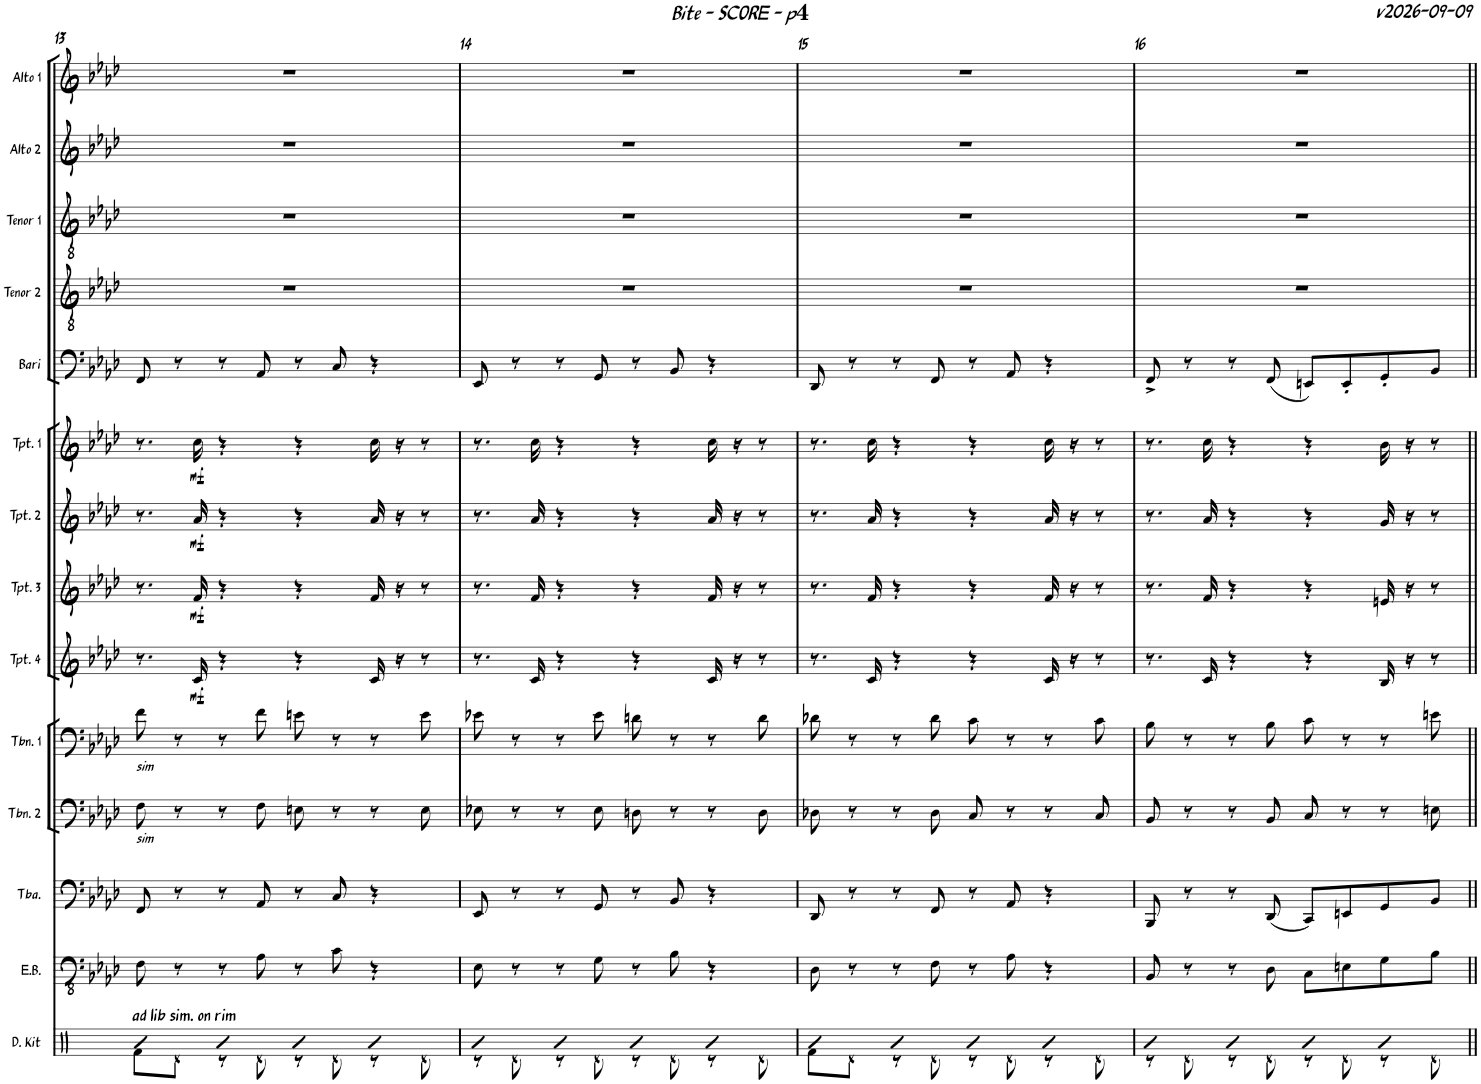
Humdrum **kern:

**kern	**kern	**kern	**kern	**kern	**kern	**dynam	**kern	**dynam	**kern	**dynam	**kern	**dynam	**kern	**kern	**kern	**kern	**kern
*part14	*part13	*part12	*part11	*part10	*part9	*part9	*part8	*part8	*part7	*part7	*part6	*part6	*part5	*part4	*part3	*part2	*part1
*staff14	*staff13	*staff12	*staff11	*staff10	*staff9	*staff9	*staff8	*staff8	*staff7	*staff7	*staff6	*staff6	*staff5	*staff4	*staff3	*staff2	*staff1
*I"Drum Kit	*I"Electric Bass	*I"Tuba	*I"Trombone 2	*I"Trombone 1	*I"Trumpet 4	*	*I"Trumpet 3	*	*I"Trumpet 2	*	*I"Trumpet 1	*	*I"Bari Sax	*I"Tenor Sax 2	*I"Tenor Sax 1	*I"Alto Sax 2	*I"Alto Sax 1
*I'D. Kit	*I'E.B.	*I'Tba.	*I'Tbn. 2	*I'Tbn. 1	*I'Tpt. 4	*	*I'Tpt. 3	*	*I'Tpt. 2	*	*I'Tpt. 1	*	*I'Bari	*I'Tenor 2	*I'Tenor 1	*I'Alto 2	*I'Alto 1
!!LO:PB:g=z
*clefX	*clefFv4	*clefF4	*clefF4	*clefF4	*clefG2	*	*clefG2	*	*clefG2	*	*clefG2	*	*clefF4	*clefGv2	*clefGv2	*clefG2	*clefG2
*	*	*	*	*	*Trd1c2	*	*Trd1c2	*	*Trd1c2	*	*Trd1c2	*	*Trd12c21	*Trd8c14	*Trd8c14	*Trd5c9	*Trd5c9
*k[]	*k[b-e-a-d-]	*k[b-e-a-d-]	*k[b-e-a-d-]	*k[b-e-a-d-]	*k[b-e-a-d-]	*	*k[b-e-a-d-]	*	*k[b-e-a-d-]	*	*k[b-e-a-d-]	*	*k[b-e-a-d-]	*k[b-e-a-d-]	*k[b-e-a-d-]	*k[b-e-a-d-]	*k[b-e-a-d-]
*M4/4	*M4/4	*M4/4	*M4/4	*M4/4	*M4/4	*	*M4/4	*	*M4/4	*	*M4/4	*	*M4/4	*M4/4	*M4/4	*M4/4	*M4/4
=13	=13	=13	=13	=13	=13	=13	=13	=13	=13	=13	=13	=13	=13	=13	=13	=13	=13
*^	*	*	*	*	*	*	*	*	*	*	*	*	*	*	*	*	*
!	!	!	!	!	!LO:TX:b:i:t=sim	!	!	!	!	!	!	!	!	!	!	!	!	!
!	!	!	!	!LO:TX:b:i:t=sim	!	!	!	!	!	!	!	!	!	!	!	!	!	!
!LO:TX:a:t=ad lib sim. on rim	!	!	!	!	!	!	!	!	!	!	!	!	!	!	!	!	!	!
4R	8Rf\L	8FF\	8FF/	8F\	8f\	8.r	.	8.r	.	8.r	.	8.r	.	8FF/	1r	1r	1r	1r
.	8Rd\J	8r	8r	8r	8r	.	.	.	.	.	.	.	.	8r	.	.	.	.
!	!	!	!	!	!	!	!LO:DY:b	!	!LO:DY:b	!	!LO:DY:b	!	!LO:DY:b	!	!	!	!	!
.	.	.	.	.	.	16c/	mf	16f/	mf	16a-/	mf	16cc\	mf	.	.	.	.	.
4R	8r	8r	8r	8r	8r	4r	.	4r	.	4r	.	4r	.	8r	.	.	.	.
.	8Rd\	8AA-\	8AA-/	8F\	8f\	.	.	.	.	.	.	.	.	8AA-/	.	.	.	.
4R	8r	8r	8r	8En\	8en\	4r	.	4r	.	4r	.	4r	.	8r	.	.	.	.
.	8Rd\	8C\	8C/	8r	8r	.	.	.	.	.	.	.	.	8C/	.	.	.	.
4R	8r	4r	4r	8r	8r	16c/	.	16f/	.	16a-/	.	16cc\	.	4r	.	.	.	.
.	.	.	.	.	.	16r	.	16r	.	16r	.	16r	.	.	.	.	.	.
.	8Rd\	.	.	8E\	8e\	8r	.	8r	.	8r	.	8r	.	.	.	.	.	.
=14	=14	=14	=14	=14	=14	=14	=14	=14	=14	=14	=14	=14	=14	=14	=14	=14	=14	=14
4R	8r	8EE-\	8EE-/	8E-X\	8e-X\	8.r	.	8.r	.	8.r	.	8.r	.	8EE-/	1r	1r	1r	1r
.	8Rd\	8r	8r	8r	8r	.	.	.	.	.	.	.	.	8r	.	.	.	.
.	.	.	.	.	.	16c/	.	16f/	.	16a-/	.	16cc\	.	.	.	.	.	.
4R	8r	8r	8r	8r	8r	4r	.	4r	.	4r	.	4r	.	8r	.	.	.	.
.	8Rd\	8GG\	8GG/	8E-\	8e-\	.	.	.	.	.	.	.	.	8GG/	.	.	.	.
4R	8r	8r	8r	8Dn\	8dn\	4r	.	4r	.	4r	.	4r	.	8r	.	.	.	.
.	8Rd\	8BB-\	8BB-/	8r	8r	.	.	.	.	.	.	.	.	8BB-/	.	.	.	.
4R	8r	4r	4r	8r	8r	16c/	.	16f/	.	16a-/	.	16cc\	.	4r	.	.	.	.
.	.	.	.	.	.	16r	.	16r	.	16r	.	16r	.	.	.	.	.	.
.	8Rd\	.	.	8D\	8d\	8r	.	8r	.	8r	.	8r	.	.	.	.	.	.
=15	=15	=15	=15	=15	=15	=15	=15	=15	=15	=15	=15	=15	=15	=15	=15	=15	=15	=15
4R	8Rf\L	8DD-\	8DD-/	8D-X\	8d-X\	8.r	.	8.r	.	8.r	.	8.r	.	8DD-/	1r	1r	1r	1r
.	8Rd\J	8r	8r	8r	8r	.	.	.	.	.	.	.	.	8r	.	.	.	.
.	.	.	.	.	.	16c/	.	16f/	.	16a-/	.	16cc\	.	.	.	.	.	.
4R	8r	8r	8r	8r	8r	4r	.	4r	.	4r	.	4r	.	8r	.	.	.	.
.	8Rd\	8FF\	8FF/	8D-\	8d-\	.	.	.	.	.	.	.	.	8FF/	.	.	.	.
4R	8r	8r	8r	8C/	8c\	4r	.	4r	.	4r	.	4r	.	8r	.	.	.	.
.	8Rd\	8AA-\	8AA-/	8r	8r	.	.	.	.	.	.	.	.	8AA-/	.	.	.	.
4R	8r	4r	4r	8r	8r	16c/	.	16f/	.	16a-/	.	16cc\	.	4r	.	.	.	.
.	.	.	.	.	.	16r	.	16r	.	16r	.	16r	.	.	.	.	.	.
.	8Rd\	.	.	8C/	8c\	8r	.	8r	.	8r	.	8r	.	.	.	.	.	.
=16	=16	=16	=16	=16	=16	=16	=16	=16	=16	=16	=16	=16	=16	=16	=16	=16	=16	=16
4R	8r	8BBB-/	8BBB-/	8BB-/	8B-\	8.r	.	8.r	.	8.r	.	8.r	.	8FF^/	1r	1r	1r	1r
.	8Rd\	8r	8r	8r	8r	.	.	.	.	.	.	.	.	8r	.	.	.	.
.	.	.	.	.	.	16c/	.	16f/	.	16a-/	.	16cc\	.	.	.	.	.	.
4R	8r	8r	8r	8r	8r	4r	.	4r	.	4r	.	4r	.	8r	.	.	.	.
.	8Rd\	8DD-\	(8DD-/	8BB-/	8B-\	.	.	.	.	.	.	.	.	(8FF/	.	.	.	.
4R	8r	8CC\L	8CC/L)	8C/	8c\	4r	.	4r	.	4r	.	4r	.	8EEn/L)	.	.	.	.
.	8Rd\	8EEn\	8EEn/	8r	8r	.	.	.	.	.	.	.	.	8EE'/	.	.	.	.
4R	8r	8GG\	8GG/	8r	8r	16B-/	.	16en/	.	16g/	.	16b-\	.	8GG'/	.	.	.	.
.	.	.	.	.	.	16r	.	16r	.	16r	.	16r	.	.	.	.	.	.
.	8Rd\	8BB-\J	8BB-/J	8En\	8en\	8r	.	8r	.	8r	.	8r	.	8BB-/J	.	.	.	.
*v	*v	*	*	*	*	*	*	*	*	*	*	*	*	*	*	*	*	*
=||	=||	=||	=||	=||	=||	=||	=||	=||	=||	=||	=||	=||	=||	=||	=||	=||	=||
*-	*-	*-	*-	*-	*-	*-	*-	*-	*-	*-	*-	*-	*-	*-	*-	*-	*-
